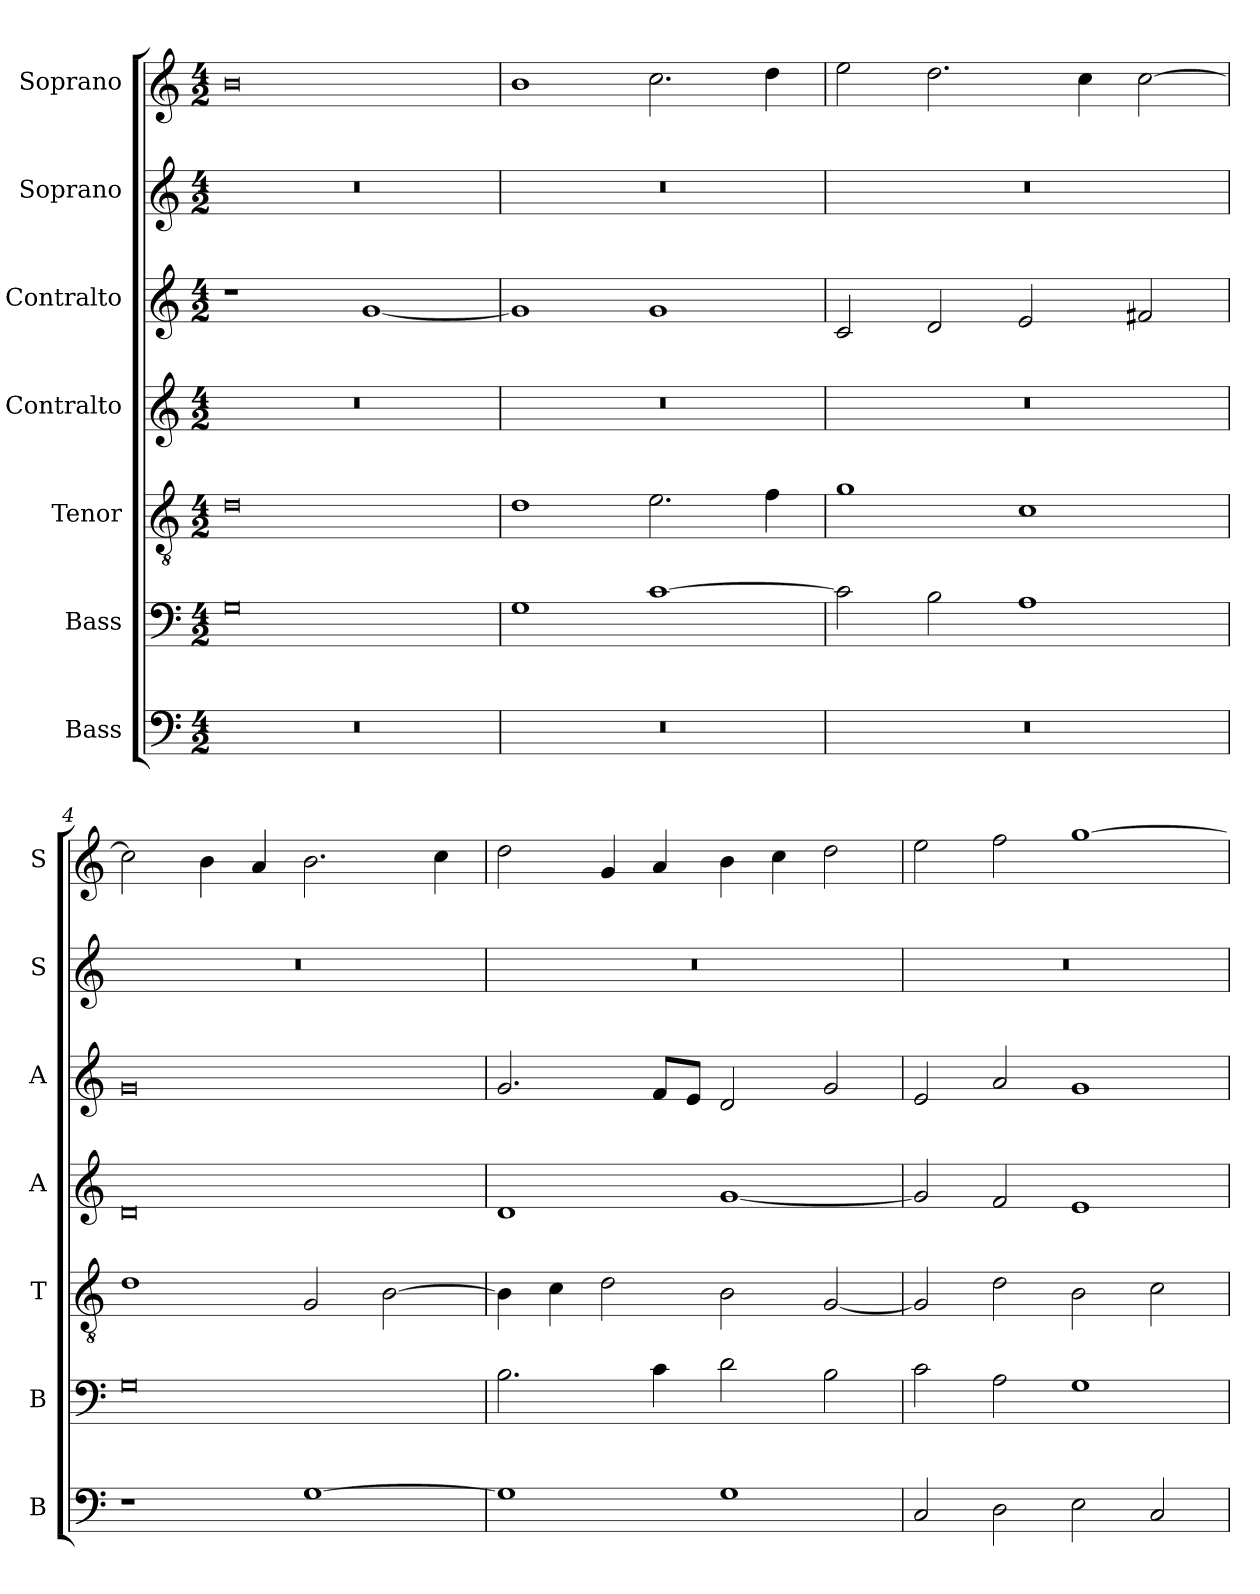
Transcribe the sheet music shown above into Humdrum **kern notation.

**kern	**kern	**kern	**kern	**kern	**kern	**kern
*part7	*part6	*part5	*part4	*part3	*part2	*part1
*staff7	*staff6	*staff5	*staff4	*staff3	*staff2	*staff1
*I"Bass	*I"Bass	*I"Tenor	*I"Contralto	*I"Contralto	*I"Soprano	*I"Soprano
*I'B	*I'B	*I'T	*I'A	*I'A	*I'S	*I'S
*clefF4	*clefF4	*clefGv2	*clefG2	*clefG2	*clefG2	*clefG2
*k[]	*k[]	*k[]	*k[]	*k[]	*k[]	*k[]
*C:ion	*C:ion	*C:ion	*C:ion	*C:ion	*C:ion	*C:ion
*M4/2	*M4/2	*M4/2	*M4/2	*M4/2	*M4/2	*M4/2
=1	=1	=1	=1	=1	=1	=1
0r	0G	0d	0r	1r	0r	0b
.	.	.	.	[1g	.	.
=2	=2	=2	=2	=2	=2	=2
0r	1G	1d	0r	1g]	0r	1b
.	[1c	2.e	.	1g	.	2.cc
.	.	4f	.	.	.	4dd
=3	=3	=3	=3	=3	=3	=3
0r	2c]	1g	0r	2c	0r	2ee
.	2B	.	.	2d	.	2.dd
.	1A	1c	.	2e	.	.
.	.	.	.	.	.	4cc
.	.	.	.	2f#X	.	[2cc
=4	=4	=4	=4	=4	=4	=4
1r	0G	1d	0d	0g	0r	2cc]
.	.	.	.	.	.	4b
.	.	.	.	.	.	4a
[1G	.	2G	.	.	.	2.b
.	.	[2B	.	.	.	.
.	.	.	.	.	.	4cc
=5	=5	=5	=5	=5	=5	=5
1G]	2.B	4B]	1d	2.g	0r	2dd
.	.	4c	.	.	.	.
.	.	2d	.	.	.	4g
.	4c	.	.	8f/L	.	4a
.	.	.	.	8e/J	.	.
1G	2d	2B	[1g	2d	.	4b
.	.	.	.	.	.	4cc
.	2B	[2G	.	2g	.	2dd
=6	=6	=6	=6	=6	=6	=6
2C	2c	2G]	2g]	2e	0r	2ee
2D	2A	2d	2f	2a	.	2ff
2E	1G	2B	1e	1g	.	[1gg
2C	.	2c	.	.	.	.
=	=	=	=	=	=	=
*-	*-	*-	*-	*-	*-	*-
